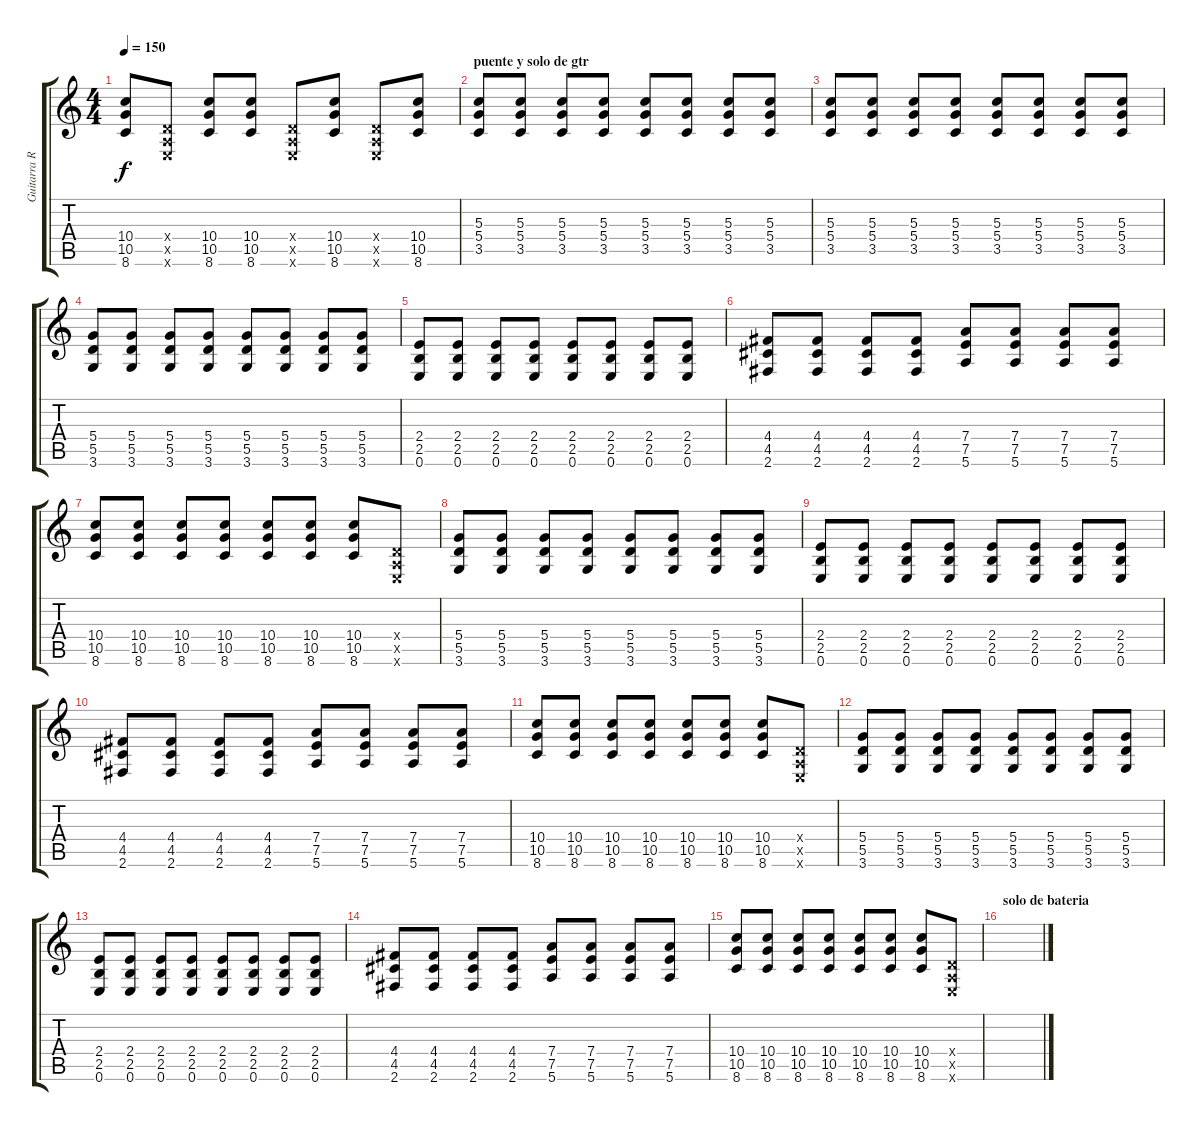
\track ("Guitarra Rítmica" "Guitarra R") {instrument distortionguitar}
\staff {score tabs}
\tuning (E4 B3 G3 D3 A2 E2) {hide}
\ts (4 4)
\tempo 150
\clef g2
\ks c
(10.4 10.5 8.6).8{dy f} (0.4{x} 0.5{x} 0.6{x}).8 (10.4 10.5 8.6).8 (10.4 10.5 8.6).8 (0.4{x} 0.5{x} 0.6{x}).8 (10.4 10.5 8.6).8 (0.4{x} 0.5{x} 0.6{x}).8 (10.4 10.5 8.6).8 |
\section ("" "puente y solo de gtr")
(5.3 5.4 3.5).8 (5.3 5.4 3.5).8 (5.3 5.4 3.5).8 (5.3 5.4 3.5).8 (5.3 5.4 3.5).8 (5.3 5.4 3.5).8 (5.3 5.4 3.5).8 (5.3 5.4 3.5).8 |
(5.3 5.4 3.5).8 (5.3 5.4 3.5).8 (5.3 5.4 3.5).8 (5.3 5.4 3.5).8 (5.3 5.4 3.5).8 (5.3 5.4 3.5).8 (5.3 5.4 3.5).8 (5.3 5.4 3.5).8 |
(5.4 5.5 3.6).8 (5.4 5.5 3.6).8 (5.4 5.5 3.6).8 (5.4 5.5 3.6).8 (5.4 5.5 3.6).8 (5.4 5.5 3.6).8 (5.4 5.5 3.6).8 (5.4 5.5 3.6).8 |
(2.4 2.5 0.6).8 (2.4 2.5 0.6).8 (2.4 2.5 0.6).8 (2.4 2.5 0.6).8 (2.4 2.5 0.6).8 (2.4 2.5 0.6).8 (2.4 2.5 0.6).8 (2.4 2.5 0.6).8 |
(4.4 4.5 2.6).8 (4.4 4.5 2.6).8 (4.4 4.5 2.6).8 (4.4 4.5 2.6).8 (7.4 7.5 5.6).8 (7.4 7.5 5.6).8 (7.4 7.5 5.6).8 (7.4 7.5 5.6).8 |
(10.4 10.5 8.6).8 (10.4 10.5 8.6).8 (10.4 10.5 8.6).8 (10.4 10.5 8.6).8 (10.4 10.5 8.6).8 (10.4 10.5 8.6).8 (10.4 10.5 8.6).8 (0.4{x} 0.5{x} 0.6{x}).8 |
(5.4 5.5 3.6).8 (5.4 5.5 3.6).8 (5.4 5.5 3.6).8 (5.4 5.5 3.6).8 (5.4 5.5 3.6).8 (5.4 5.5 3.6).8 (5.4 5.5 3.6).8 (5.4 5.5 3.6).8 |
(2.4 2.5 0.6).8 (2.4 2.5 0.6).8 (2.4 2.5 0.6).8 (2.4 2.5 0.6).8 (2.4 2.5 0.6).8 (2.4 2.5 0.6).8 (2.4 2.5 0.6).8 (2.4 2.5 0.6).8 |
(4.4 4.5 2.6).8 (4.4 4.5 2.6).8 (4.4 4.5 2.6).8 (4.4 4.5 2.6).8 (7.4 7.5 5.6).8 (7.4 7.5 5.6).8 (7.4 7.5 5.6).8 (7.4 7.5 5.6).8 |
(10.4 10.5 8.6).8 (10.4 10.5 8.6).8 (10.4 10.5 8.6).8 (10.4 10.5 8.6).8 (10.4 10.5 8.6).8 (10.4 10.5 8.6).8 (10.4 10.5 8.6).8 (0.4{x} 0.5{x} 0.6{x}).8 |
(5.4 5.5 3.6).8 (5.4 5.5 3.6).8 (5.4 5.5 3.6).8 (5.4 5.5 3.6).8 (5.4 5.5 3.6).8 (5.4 5.5 3.6).8 (5.4 5.5 3.6).8 (5.4 5.5 3.6).8 |
(2.4 2.5 0.6).8 (2.4 2.5 0.6).8 (2.4 2.5 0.6).8 (2.4 2.5 0.6).8 (2.4 2.5 0.6).8 (2.4 2.5 0.6).8 (2.4 2.5 0.6).8 (2.4 2.5 0.6).8 |
(4.4 4.5 2.6).8 (4.4 4.5 2.6).8 (4.4 4.5 2.6).8 (4.4 4.5 2.6).8 (7.4 7.5 5.6).8 (7.4 7.5 5.6).8 (7.4 7.5 5.6).8 (7.4 7.5 5.6).8 |
(10.4 10.5 8.6).8 (10.4 10.5 8.6).8 (10.4 10.5 8.6).8 (10.4 10.5 8.6).8 (10.4 10.5 8.6).8 (10.4 10.5 8.6).8 (10.4 10.5 8.6).8 (0.4{x} 0.5{x} 0.6{x}).8 |
\section ("" "solo de bateria")
